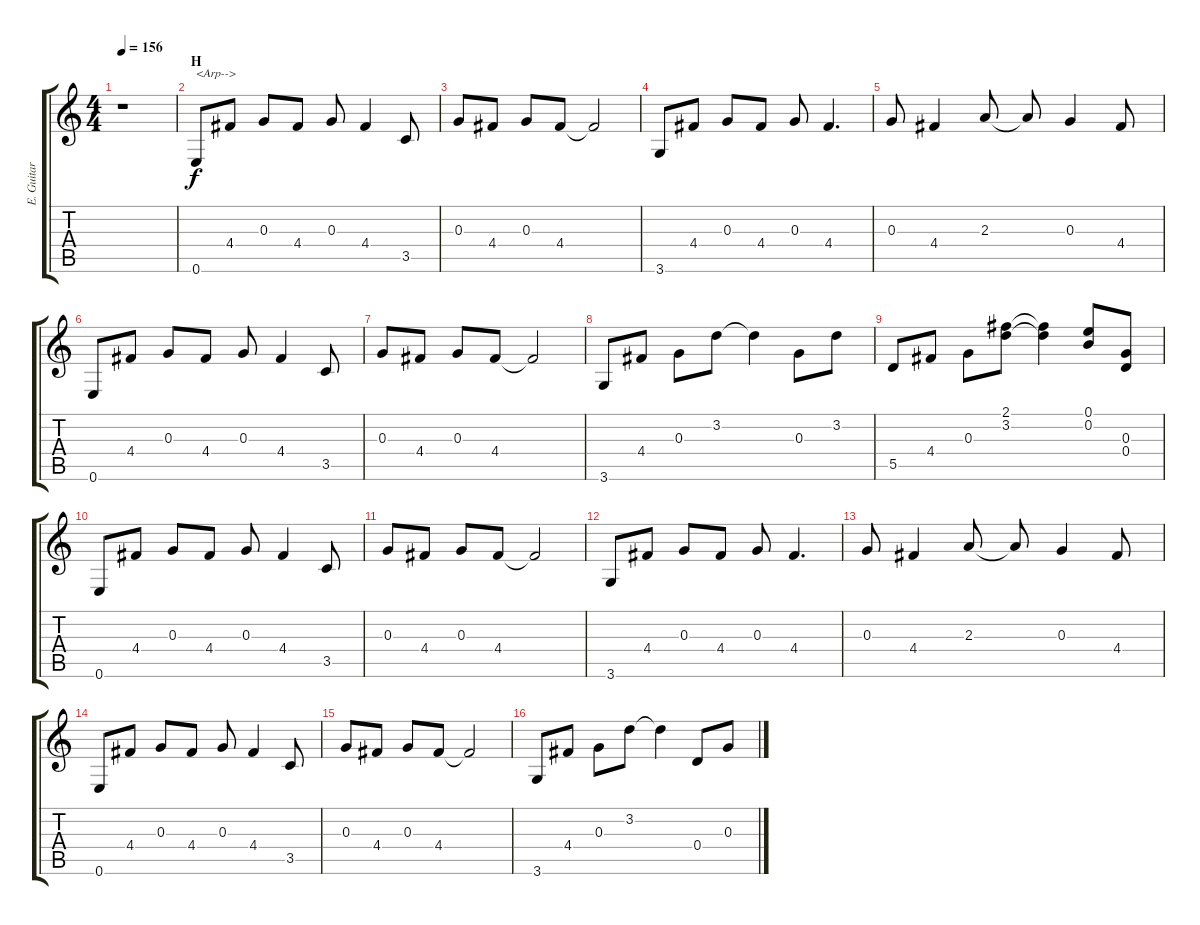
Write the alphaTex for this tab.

\track ("E. Guitar III" "E. Guitar ") {instrument overdrivenguitar}
\staff {score tabs}
\tuning (E4 B3 G3 D3 A2 E2) {hide}
\ts (4 4)
\tempo 156
\clef g2
\ks c
r.1{dy f} |
\section ("" "H")
0.6.8{txt "<Arp-->"} 4.4.8 0.3.8 4.4.8 0.3.8 4.4.4 3.5.8 |
0.3.8 4.4.8 0.3.8 4.4.8 4.4{t}.2 |
3.6.8 4.4.8 0.3.8 4.4.8 0.3.8 4.4.4{d} |
0.3.8 4.4.4 2.3.8 2.3{t}.8 0.3.4 4.4.8 |
0.6.8 4.4.8 0.3.8 4.4.8 0.3.8 4.4.4 3.5.8 |
0.3.8 4.4.8 0.3.8 4.4.8 4.4{t}.2 |
3.6.8 4.4.8 0.3.8 3.2.8 3.2{t}.4 0.3.8 3.2.8 |
5.5.8 4.4.8 0.3.8 (2.1 3.2).8 (2.1{t} 3.2{t}).4 (0.1 0.2).8 (0.3 0.4).8 |
0.6.8 4.4.8 0.3.8 4.4.8 0.3.8 4.4.4 3.5.8 |
0.3.8 4.4.8 0.3.8 4.4.8 4.4{t}.2 |
3.6.8 4.4.8 0.3.8 4.4.8 0.3.8 4.4.4{d} |
0.3.8 4.4.4 2.3.8 2.3{t}.8 0.3.4 4.4.8 |
0.6.8 4.4.8 0.3.8 4.4.8 0.3.8 4.4.4 3.5.8 |
0.3.8 4.4.8 0.3.8 4.4.8 4.4{t}.2 |
3.6.8 4.4.8 0.3.8 3.2.8 3.2{t}.4 0.4.8 0.3.8
